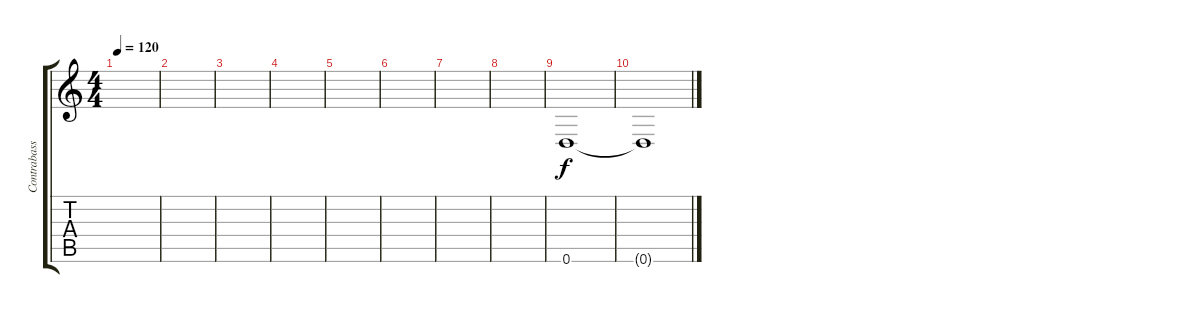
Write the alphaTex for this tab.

\track ("Contrabass" "Contrabass") {instrument contrabass}
\staff {score tabs}
\tuning (D4 A3 F3 C3 G2 D2) {hide}
\ts (4 4)
\tempo 120
\clef g2
\ks c
|
|
|
|
|
|
|
|
0.6.1 |
0.6{t}.1
